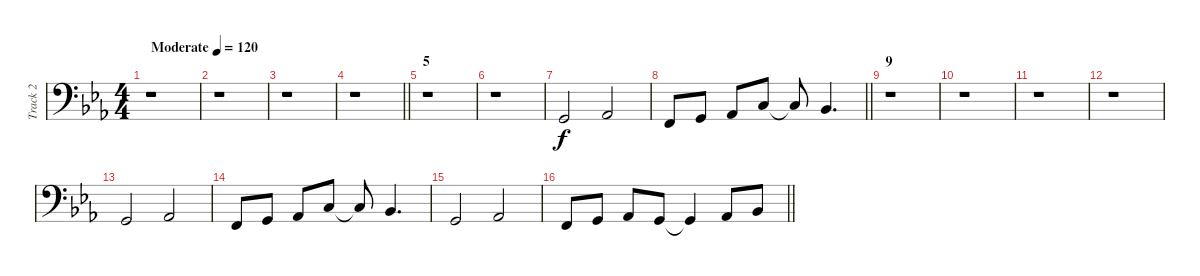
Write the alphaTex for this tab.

\track ("Track 2" "Track 2") {instrument trombone}
\staff {score}
\tuning (G2 D2 A1 E1 B0) {hide}
\ts (4 4)
\tempo (120 "Moderate")
\clef f4
\ks eb
r.1{dy f instrument trombone} |
r.1 |
r.1 |
\barLineRight lightlight
r.1 |
\section ("" "5")
r.1 |
r.1 |
5.2.2 6.2.2 |
\barLineRight lightlight
3.2.8 0.1.8 1.1.8 5.1.8 5.1{t}.8 3.1.4{d} |
\section ("" "9")
r.1 |
r.1 |
r.1 |
r.1 |
0.1.2 1.1.2 |
3.2.8 0.1.8 1.1.8 5.1.8 5.1{t}.8 3.1.4{d} |
0.1.2 1.1.2 |
\barLineRight lightlight
3.2.8 0.1.8 1.1.8 0.1.8 0.1{t}.4 1.1.8 3.1.8
